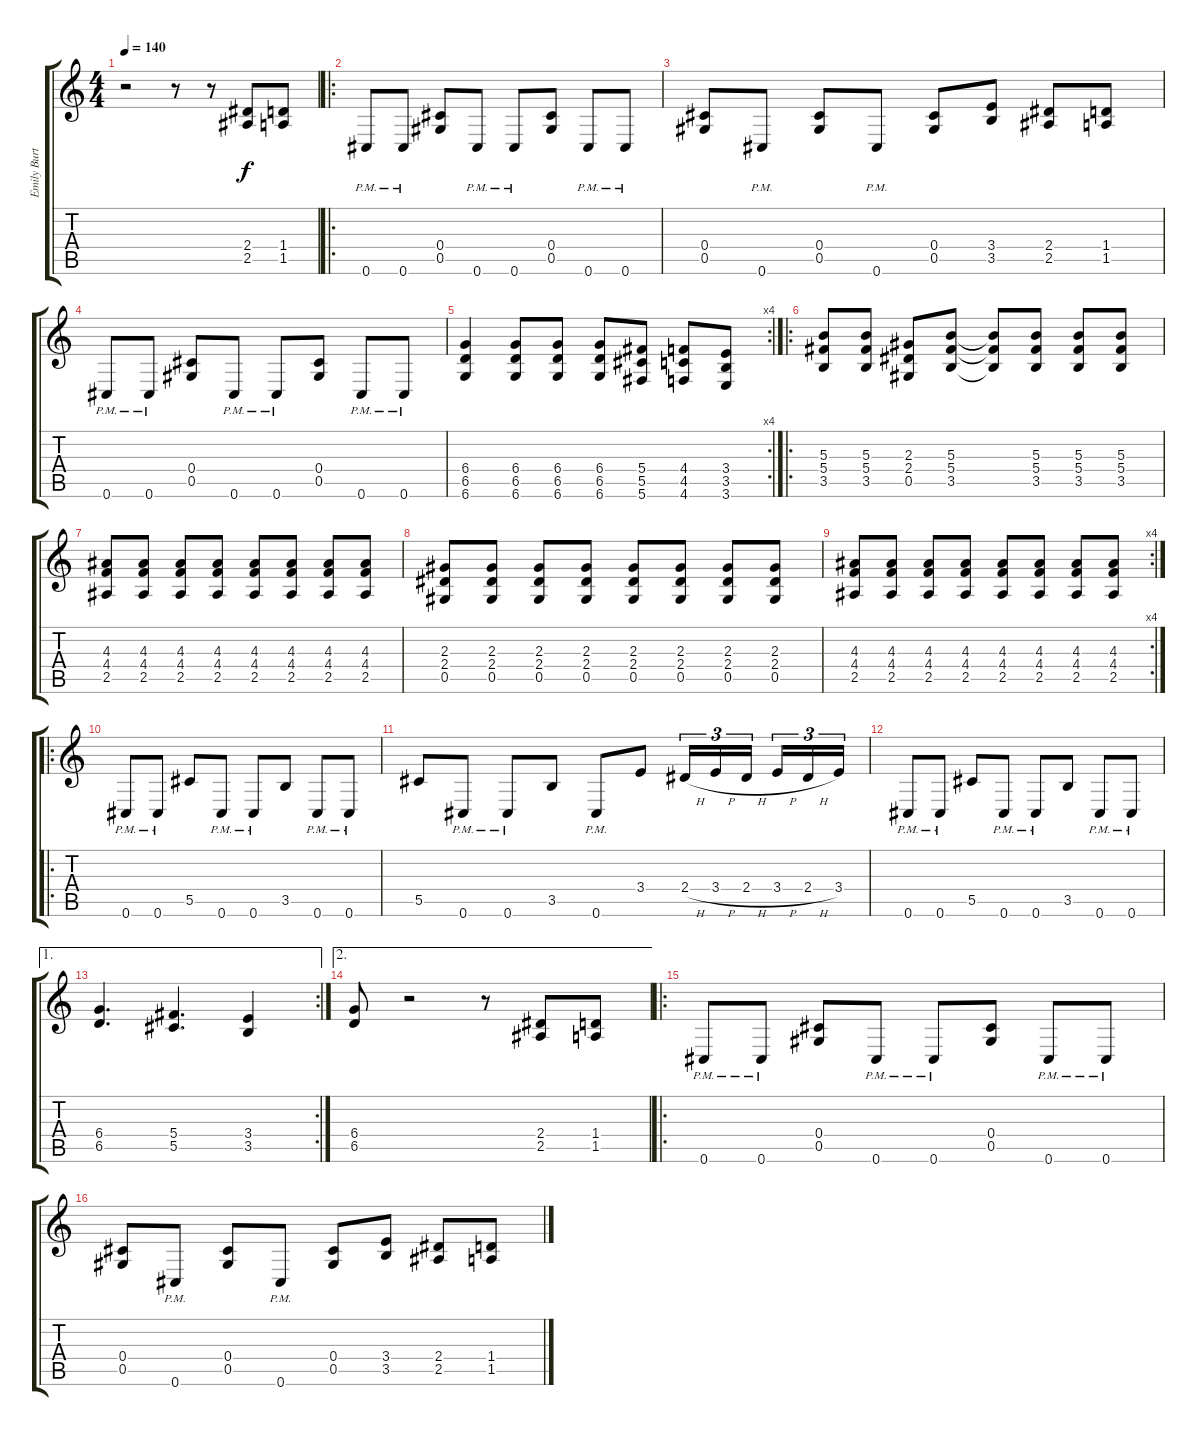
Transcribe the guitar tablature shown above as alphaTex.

\track ("Emily Burton (guitar)" "Emily Burt") {instrument distortionguitar}
\staff {score tabs}
\tuning (Eb4 Bb3 Gb3 Db3 Ab2 Db2) {hide}
\ts (4 4)
\tempo 140
\clef g2
\ks c
r.2{dy f} r.8 r.8 (2.4 2.5).8 (1.4 1.5).8 |
\ro
0.6{pm}.8 0.6{pm}.8 (0.4 0.5).8 0.6{pm}.8 0.6{pm}.8 (0.4 0.5).8 0.6{pm}.8 0.6{pm}.8 |
(0.4 0.5).8 0.6{pm}.8 (0.4 0.5).8 0.6{pm}.8 (0.4 0.5).8 (3.4 3.5).8 (2.4 2.5).8 (1.4 1.5).8 |
0.6{pm}.8 0.6{pm}.8 (0.4 0.5).8 0.6{pm}.8 0.6{pm}.8 (0.4 0.5).8 0.6{pm}.8 0.6{pm}.8 |
\rc 4
(6.4 6.5 6.6).4 (6.4 6.5 6.6).8 (6.4 6.5 6.6).8 (6.4 6.5 6.6).8 (5.4 5.5 5.6).8 (4.4 4.5 4.6).8 (3.4 3.5 3.6).8 |
\ro
(5.3 5.4 3.5).8 (5.3 5.4 3.5).8 (2.3 2.4 0.5).8 (5.3 5.4 3.5).8 (5.3{t} 5.4{t} 3.5{t}).8 (5.3 5.4 3.5).8 (5.3 5.4 3.5).8 (5.3 5.4 3.5).8 |
(4.3 4.4 2.5).8 (4.3 4.4 2.5).8 (4.3 4.4 2.5).8 (4.3 4.4 2.5).8 (4.3 4.4 2.5).8 (4.3 4.4 2.5).8 (4.3 4.4 2.5).8 (4.3 4.4 2.5).8 |
(2.3 2.4 0.5).8 (2.3 2.4 0.5).8 (2.3 2.4 0.5).8 (2.3 2.4 0.5).8 (2.3 2.4 0.5).8 (2.3 2.4 0.5).8 (2.3 2.4 0.5).8 (2.3 2.4 0.5).8 |
\rc 4
(4.3 4.4 2.5).8 (4.3 4.4 2.5).8 (4.3 4.4 2.5).8 (4.3 4.4 2.5).8 (4.3 4.4 2.5).8 (4.3 4.4 2.5).8 (4.3 4.4 2.5).8 (4.3 4.4 2.5).8 |
\ro
0.6{pm}.8 0.6{pm}.8 5.5.8 0.6{pm}.8 0.6{pm}.8 3.5.8 0.6{pm}.8 0.6{pm}.8 |
5.5.8 0.6{pm}.8 0.6{pm}.8 3.5.8 0.6{pm}.8 3.4.8 2.4{h}.16{tu (3 2)} 3.4{h}.16{tu (3 2)} 2.4{h}.16{tu (3 2) beam splitsecondary} 3.4{h}.16{tu (3 2)} 2.4{h}.16{tu (3 2)} 3.4.16{tu (3 2)} |
0.6{pm}.8 0.6{pm}.8 5.5.8 0.6{pm}.8 0.6{pm}.8 3.5.8 0.6{pm}.8 0.6{pm}.8 |
\ae 1
\rc 2
(6.4 6.5).4{d} (5.4 5.5).4{d} (3.4 3.5).4 |
\ae 2
(6.4 6.5).8 r.2 r.8 (2.4 2.5).8 (1.4 1.5).8 |
\ro
0.6{pm}.8 0.6{pm}.8 (0.4 0.5).8 0.6{pm}.8 0.6{pm}.8 (0.4 0.5).8 0.6{pm}.8 0.6{pm}.8 |
(0.4 0.5).8 0.6{pm}.8 (0.4 0.5).8 0.6{pm}.8 (0.4 0.5).8 (3.4 3.5).8 (2.4 2.5).8 (1.4 1.5).8
